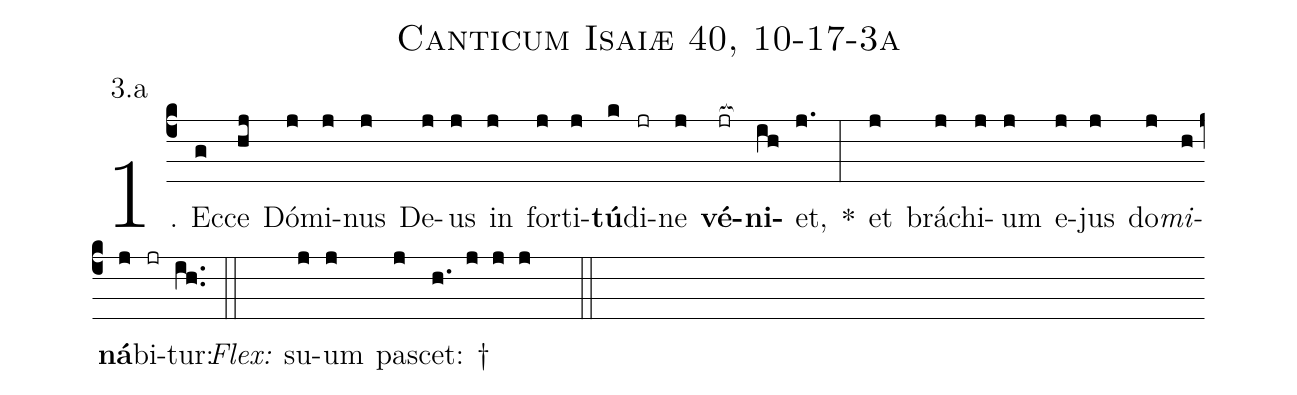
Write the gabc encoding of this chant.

name: Canticum Isaiæ 40, 10-17-3a;
annotation: 3.a;
%%
(c4)1. Ec(g)ce(hj) Dó(j)mi(j)nus(j) De(j)us(j) in(j) for(j)ti(j)<b>tú</b>(k)di(jr)ne(j) <b>vé</b>(jr[ocb:1{])<b>ni</b>(ih[ocb:0}])et,(j.) *(:) et(j) brá(j)chi(j)um(j) e(j)jus(j) do(j)<i>mi</i>(h)<b>ná</b>(j)bi(jr)tur:(ih..) (::)
<i>Flex:</i>()  su(j)um(j) pa(j)scet: †(h. j j j  ::)
